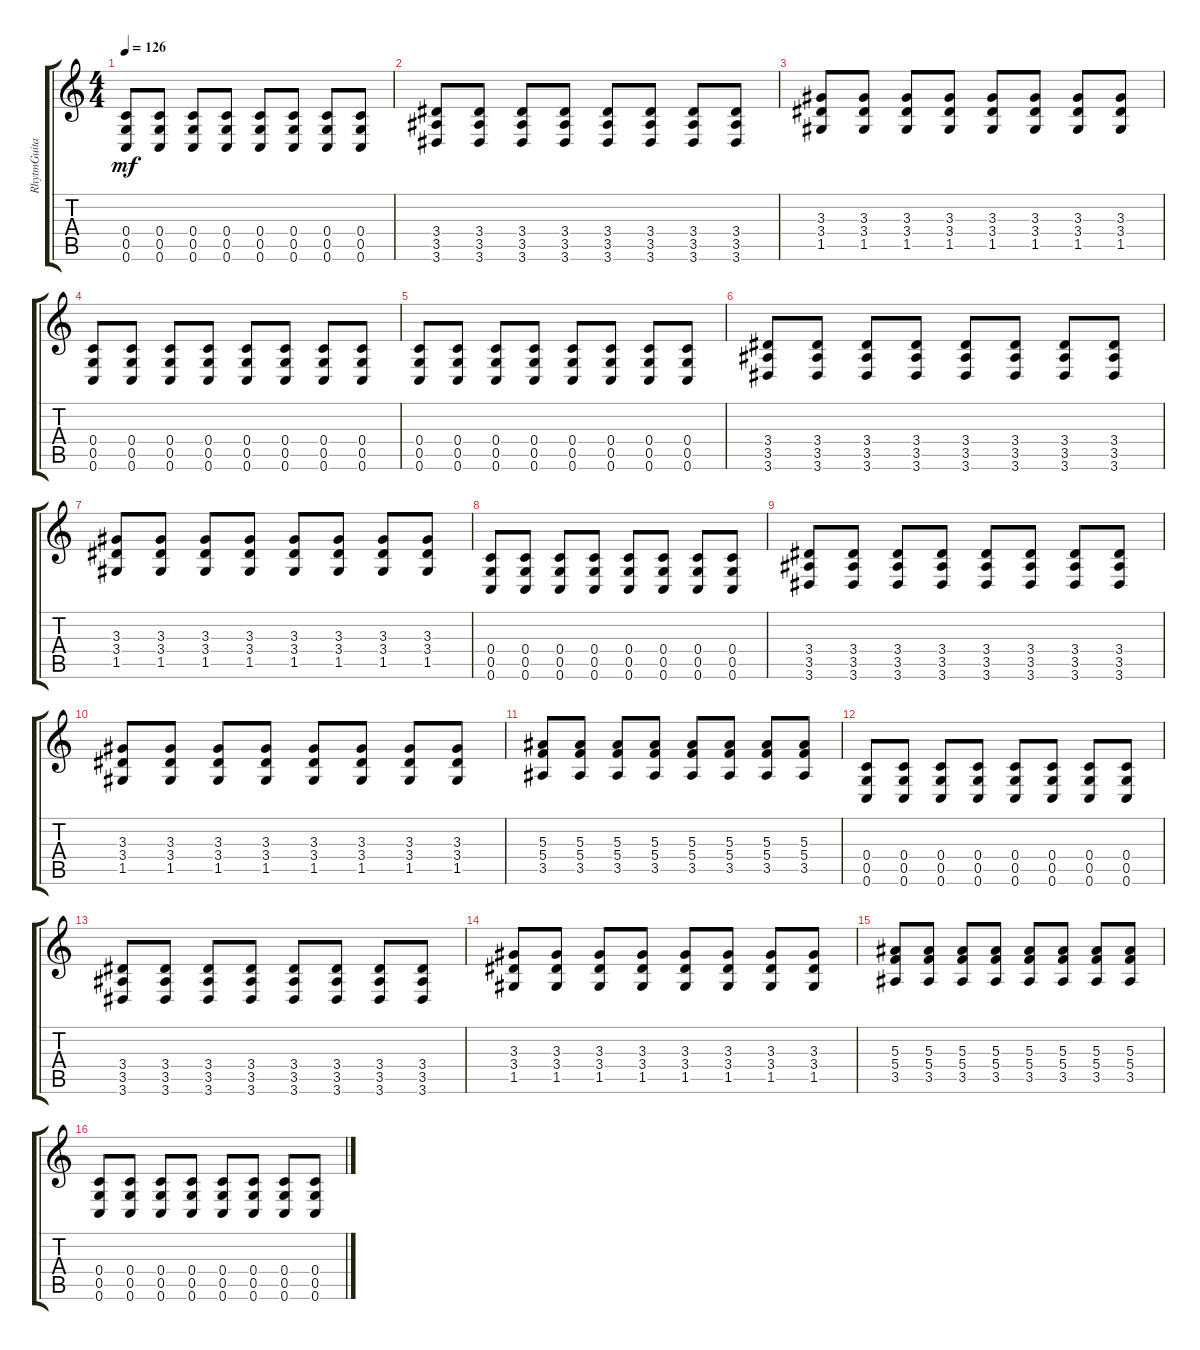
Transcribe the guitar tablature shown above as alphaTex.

\track ("RhytmGuitar" "RhytmGuita") {instrument overdrivenguitar}
\staff {score tabs}
\tuning (D4 A3 F3 C3 G2 C2) {hide}
\ts (4 4)
\tempo 126
\clef g2
\ks c
(0.4 0.5 0.6).8{dy mf} (0.4 0.5 0.6).8 (0.4 0.5 0.6).8 (0.4 0.5 0.6).8 (0.4 0.5 0.6).8 (0.4 0.5 0.6).8 (0.4 0.5 0.6).8 (0.4 0.5 0.6).8 |
(3.4 3.5 3.6).8 (3.4 3.5 3.6).8 (3.4 3.5 3.6).8 (3.4 3.5 3.6).8 (3.4 3.5 3.6).8 (3.4 3.5 3.6).8 (3.4 3.5 3.6).8 (3.4 3.5 3.6).8 |
(3.3 3.4 1.5).8 (3.3 3.4 1.5).8 (3.3 3.4 1.5).8 (3.3 3.4 1.5).8 (3.3 3.4 1.5).8 (3.3 3.4 1.5).8 (3.3 3.4 1.5).8 (3.3 3.4 1.5).8 |
(0.4 0.5 0.6).8 (0.4 0.5 0.6).8 (0.4 0.5 0.6).8 (0.4 0.5 0.6).8 (0.4 0.5 0.6).8 (0.4 0.5 0.6).8 (0.4 0.5 0.6).8 (0.4 0.5 0.6).8 |
(0.4 0.5 0.6).8 (0.4 0.5 0.6).8 (0.4 0.5 0.6).8 (0.4 0.5 0.6).8 (0.4 0.5 0.6).8 (0.4 0.5 0.6).8 (0.4 0.5 0.6).8 (0.4 0.5 0.6).8 |
(3.4 3.5 3.6).8 (3.4 3.5 3.6).8 (3.4 3.5 3.6).8 (3.4 3.5 3.6).8 (3.4 3.5 3.6).8 (3.4 3.5 3.6).8 (3.4 3.5 3.6).8 (3.4 3.5 3.6).8 |
(3.3 3.4 1.5).8 (3.3 3.4 1.5).8 (3.3 3.4 1.5).8 (3.3 3.4 1.5).8 (3.3 3.4 1.5).8 (3.3 3.4 1.5).8 (3.3 3.4 1.5).8 (3.3 3.4 1.5).8 |
(0.4 0.5 0.6).8 (0.4 0.5 0.6).8 (0.4 0.5 0.6).8 (0.4 0.5 0.6).8 (0.4 0.5 0.6).8 (0.4 0.5 0.6).8 (0.4 0.5 0.6).8 (0.4 0.5 0.6).8 |
(3.4 3.5 3.6).8 (3.4 3.5 3.6).8 (3.4 3.5 3.6).8 (3.4 3.5 3.6).8 (3.4 3.5 3.6).8 (3.4 3.5 3.6).8 (3.4 3.5 3.6).8 (3.4 3.5 3.6).8 |
(3.3 3.4 1.5).8 (3.3 3.4 1.5).8 (3.3 3.4 1.5).8 (3.3 3.4 1.5).8 (3.3 3.4 1.5).8 (3.3 3.4 1.5).8 (3.3 3.4 1.5).8 (3.3 3.4 1.5).8 |
(5.3 5.4 3.5).8 (5.3 5.4 3.5).8 (5.3 5.4 3.5).8 (5.3 5.4 3.5).8 (5.3 5.4 3.5).8 (5.3 5.4 3.5).8 (5.3 5.4 3.5).8 (5.3 5.4 3.5).8 |
(0.4 0.5 0.6).8 (0.4 0.5 0.6).8 (0.4 0.5 0.6).8 (0.4 0.5 0.6).8 (0.4 0.5 0.6).8 (0.4 0.5 0.6).8 (0.4 0.5 0.6).8 (0.4 0.5 0.6).8 |
(3.4 3.5 3.6).8 (3.4 3.5 3.6).8 (3.4 3.5 3.6).8 (3.4 3.5 3.6).8 (3.4 3.5 3.6).8 (3.4 3.5 3.6).8 (3.4 3.5 3.6).8 (3.4 3.5 3.6).8 |
(3.3 3.4 1.5).8 (3.3 3.4 1.5).8 (3.3 3.4 1.5).8 (3.3 3.4 1.5).8 (3.3 3.4 1.5).8 (3.3 3.4 1.5).8 (3.3 3.4 1.5).8 (3.3 3.4 1.5).8 |
(5.3 5.4 3.5).8 (5.3 5.4 3.5).8 (5.3 5.4 3.5).8 (5.3 5.4 3.5).8 (5.3 5.4 3.5).8 (5.3 5.4 3.5).8 (5.3 5.4 3.5).8 (5.3 5.4 3.5).8 |
(0.4 0.5 0.6).8 (0.4 0.5 0.6).8 (0.4 0.5 0.6).8 (0.4 0.5 0.6).8 (0.4 0.5 0.6).8 (0.4 0.5 0.6).8 (0.4 0.5 0.6).8 (0.4 0.5 0.6).8
